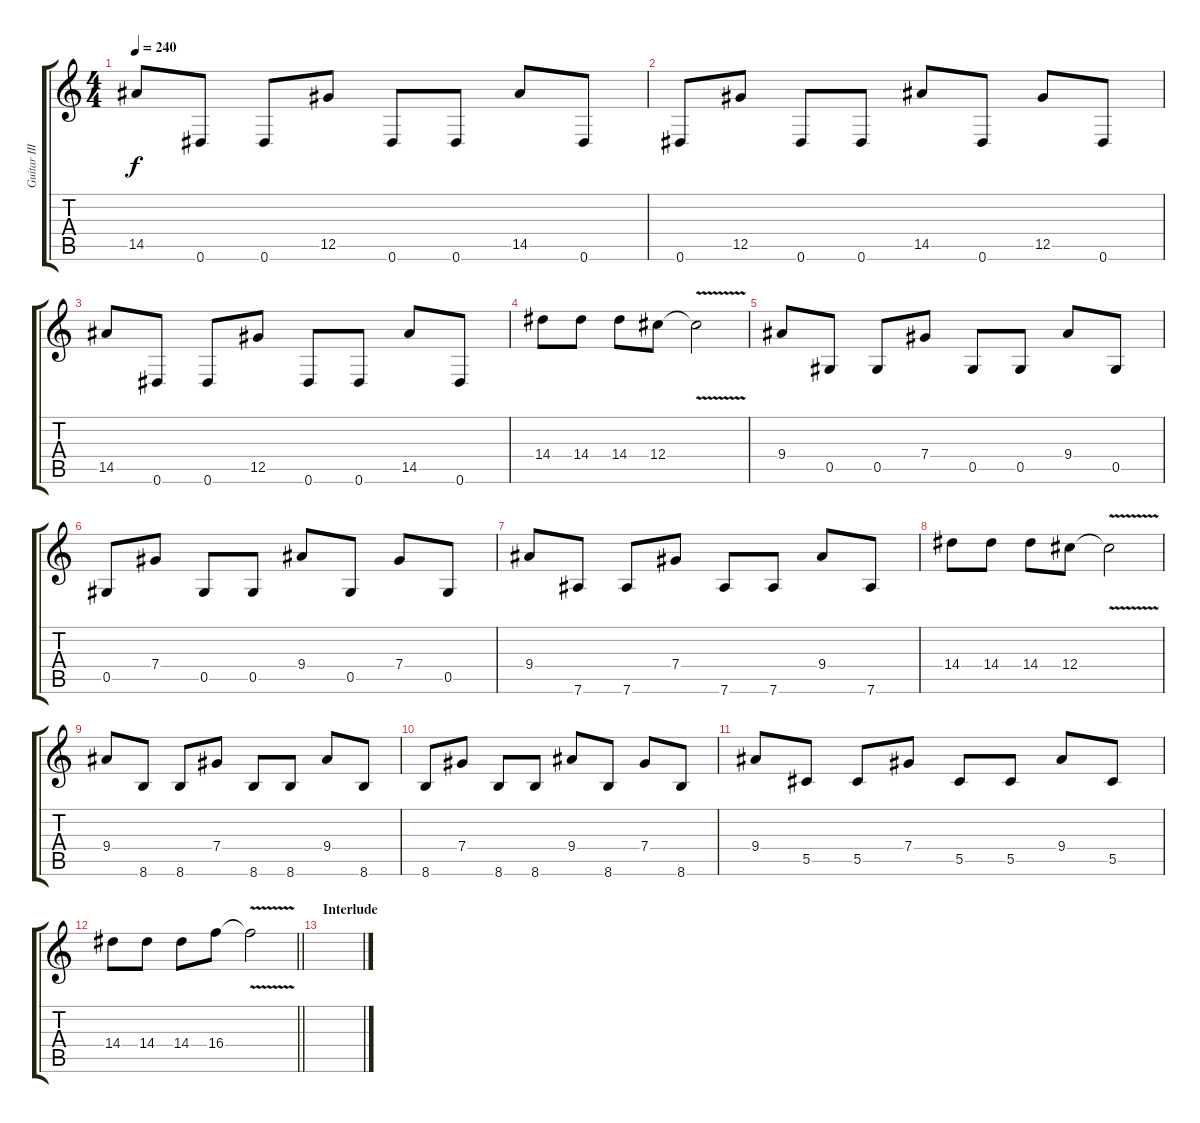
\track ("Guitar III" "Guitar III") {instrument overdrivenguitar}
\staff {score tabs}
\tuning (Eb4 Bb3 Gb3 Db3 Ab2 Eb2) {hide}
\ts (4 4)
\tempo 240
\clef g2
\ks c
14.5.8{dy f} 0.6.8 0.6.8 12.5.8 0.6.8 0.6.8 14.5.8 0.6.8 |
0.6.8 12.5.8 0.6.8 0.6.8 14.5.8 0.6.8 12.5.8 0.6.8 |
14.5.8 0.6.8 0.6.8 12.5.8 0.6.8 0.6.8 14.5.8 0.6.8 |
14.4.8 14.4.8 14.4.8 12.4.8 12.4{v t}.2 |
9.4.8 0.5.8 0.5.8 7.4.8 0.5.8 0.5.8 9.4.8 0.5.8 |
0.5.8 7.4.8 0.5.8 0.5.8 9.4.8 0.5.8 7.4.8 0.5.8 |
9.4.8 7.6.8 7.6.8 7.4.8 7.6.8 7.6.8 9.4.8 7.6.8 |
14.4.8 14.4.8 14.4.8 12.4.8 12.4{v t}.2 |
9.4.8 8.6.8 8.6.8 7.4.8 8.6.8 8.6.8 9.4.8 8.6.8 |
8.6.8 7.4.8 8.6.8 8.6.8 9.4.8 8.6.8 7.4.8 8.6.8 |
9.4.8 5.5.8 5.5.8 7.4.8 5.5.8 5.5.8 9.4.8 5.5.8 |
\barLineRight lightlight
14.4.8 14.4.8 14.4.8 16.4.8 16.4{v t}.2 |
\section ("" "Interlude")
